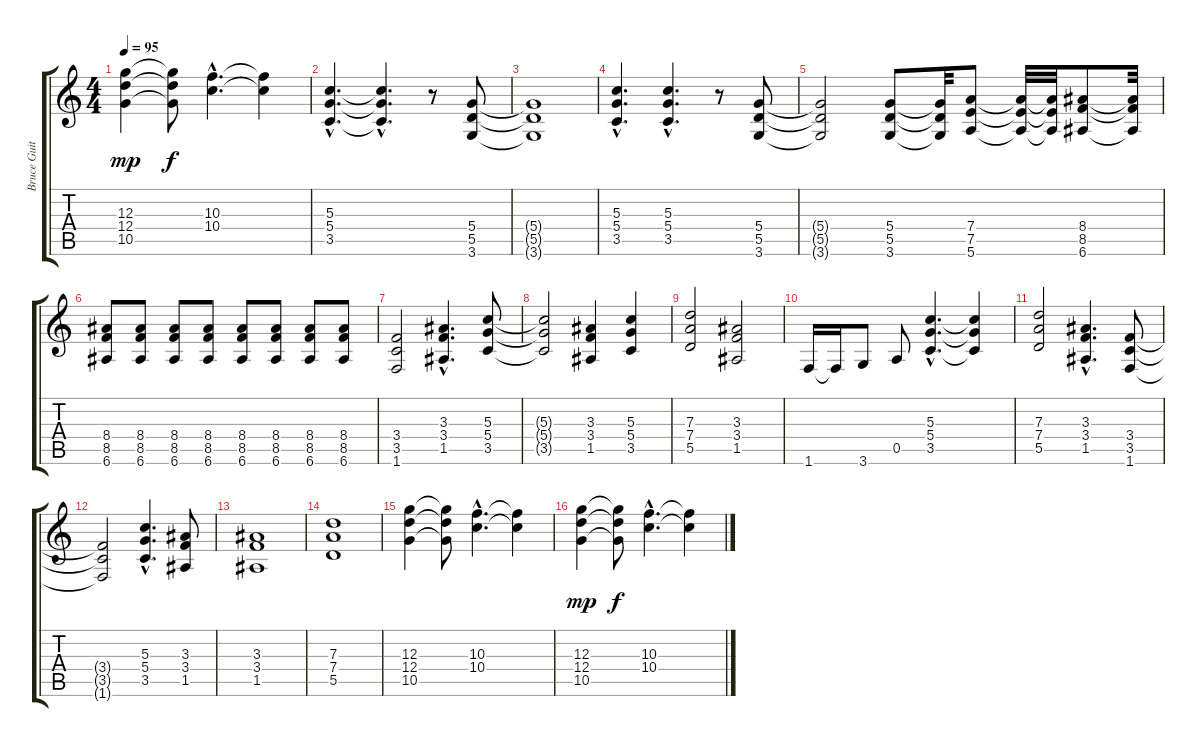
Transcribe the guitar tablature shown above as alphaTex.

\track ("Bruce Guitar" "Bruce Guit") {instrument distortionguitar}
\staff {score tabs}
\tuning (E4 B3 G3 D3 A2 E2) {hide}
\ts (4 4)
\tempo 95
\clef g2
\ks c
(12.3 12.4 10.5).4{dy mp} (12.3{t} 12.4{t} 10.5{t}).8{dy f} (10.3{hac} 10.4{hac}).4{d} (10.3{t} 10.4{t}).4 |
(5.3{hac} 5.4{hac} 3.5{hac}).4{d} (5.3{hac t} 5.4{hac t} 3.5{hac t}).4{d} r.8 (5.4 5.5 3.6).8 |
(5.4{t} 5.5{t} 3.6{t}).1 |
(5.3{hac} 5.4{hac} 3.5{hac}).4{d} (5.3{hac} 5.4{hac} 3.5{hac}).4{d} r.8 (5.4 5.5 3.6).8 |
(5.4{t} 5.5{t} 3.6{t}).2 (5.4 5.5 3.6).8 (5.4{t} 5.5{t} 3.6{t}).32 (7.4 7.5 5.6).8 (7.4{t} 7.5{t} 5.6{t}).32 (7.4{t} 7.5{t} 5.6{t}).32 (8.4 8.5 6.6).8 (8.4{t} 8.5{t} 6.6{t}).32 |
(8.4 8.5 6.6).8 (8.4 8.5 6.6).8 (8.4 8.5 6.6).8 (8.4 8.5 6.6).8 (8.4 8.5 6.6).8 (8.4 8.5 6.6).8 (8.4 8.5 6.6).8 (8.4 8.5 6.6).8 |
(3.4 3.5 1.6).2 (3.3{hac} 3.4{hac} 1.5{hac}).4{d} (5.3 5.4 3.5).8 |
(5.3{t} 5.4{t} 3.5{t}).2 (3.3 3.4 1.5).4 (5.3 5.4 3.5).4 |
(7.3 7.4 5.5).2 (3.3 3.4 1.5).2 |
1.6.16 1.6{t}.16 3.6.8 0.5.8 (5.3{hac} 5.4{hac} 3.5{hac}).4{d} (5.3{t} 5.4{t} 3.5{t}).4 |
(7.3 7.4 5.5).2 (3.3{hac} 3.4{hac} 1.5{hac}).4{d} (3.4 3.5 1.6).8 |
(3.4{t} 3.5{t} 1.6{t}).2 (5.3{hac} 5.4{hac} 3.5{hac}).4{d} (3.3 3.4 1.5).8 |
(3.3 3.4 1.5).1 |
(7.3 7.4 5.5).1 |
(12.3 12.4 10.5).4 (12.3{t} 12.4{t} 10.5{t}).8 (10.3{hac} 10.4{hac}).4{d} (10.3{t} 10.4{t}).4 |
(12.3 12.4 10.5).4{dy mp} (12.3{t} 12.4{t} 10.5{t}).8{dy f} (10.3{hac} 10.4{hac}).4{d} (10.3{t} 10.4{t}).4
